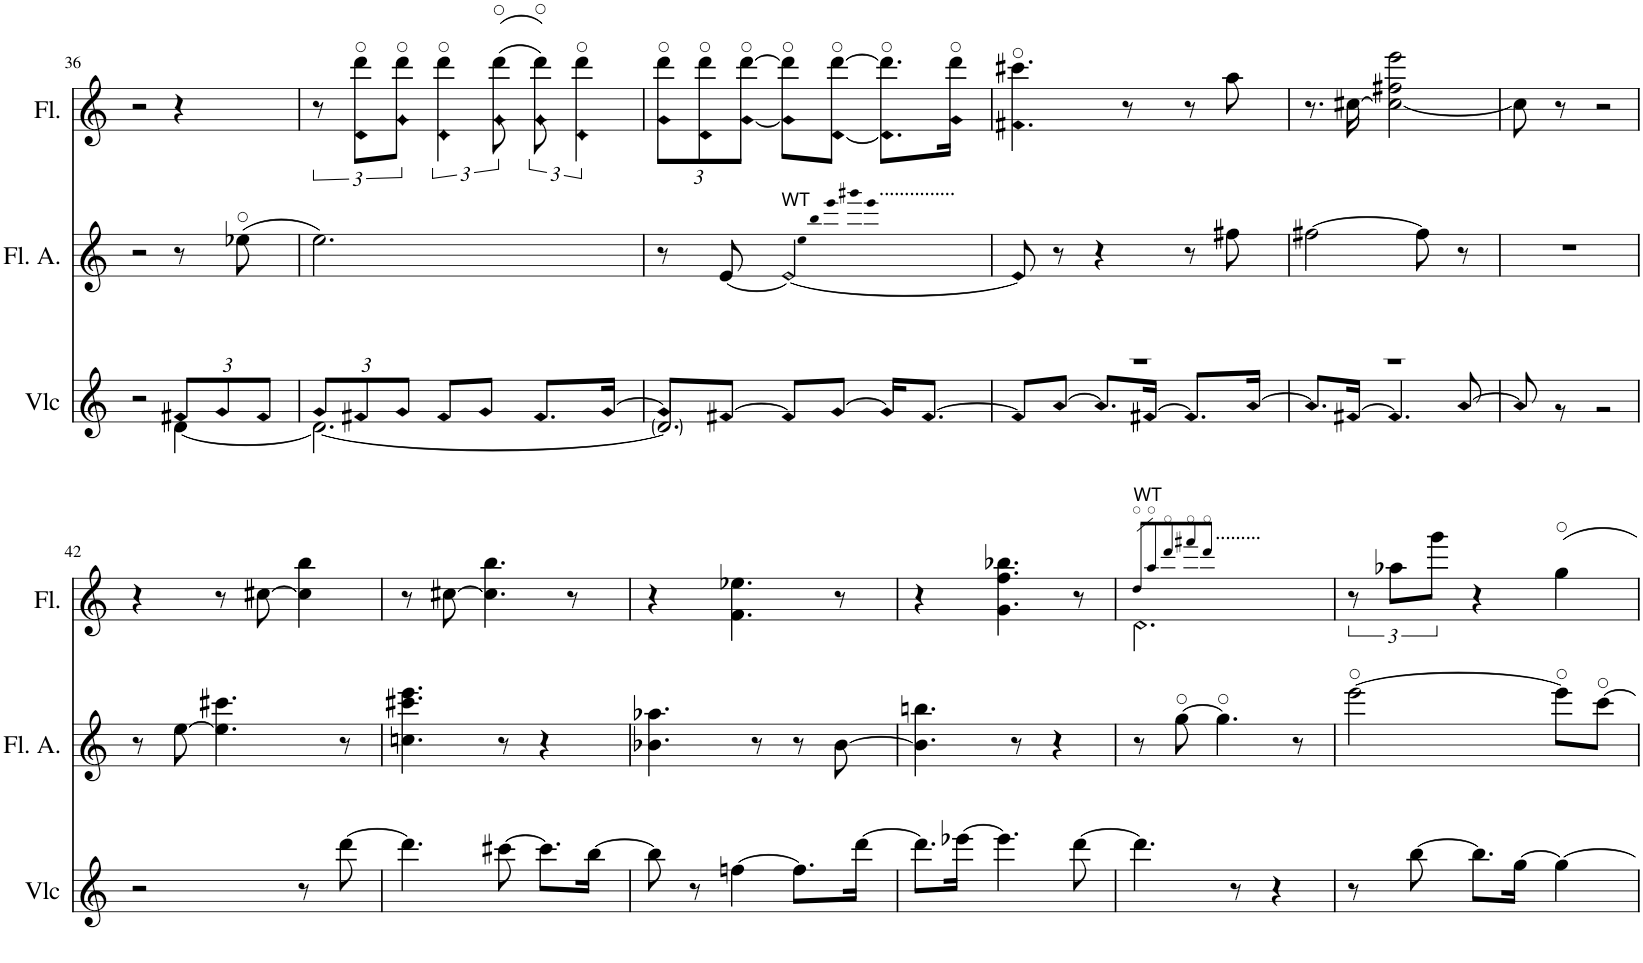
**kern	**kern	**kern
*part3	*part2	*part1
*staff3	*staff2	*staff1
*I"Violoncelle	*I"Flûte alto	*I"Flûte
*I'Vlc	*I'Fl. A.	*I'Fl.
!!LO:PB:g=z
*clefG2	*clefG2	*clefG2
*	*Trd3c5	*
*k[]	*k[]	*k[]
*M3/4	*M3/4	*M3/4
=36	=36	=36
*^	*	*
2r	2ryy	2r	2r
*	*Xbrackettup	*	*
[4d\	12f#X/L	8r	4r
.	12g/	.	.
.	.	(8ee-X\	.
.	12f#/J	.	.
=37	=37	=37	=37
2.d\_	12g/L	2.ee\)	12r
.	12f#X/	.	12d\ 12ddd\L
!	!	!	!LO:N:n=1:head=diamond
.	12g/J	.	12g\ 12ddd\J
!	!	!	!LO:N:n=1:head=diamond
.	8f#/L	.	6d\ 6ddd\
.	8g/J	.	.
!	!	!	!LO:N:n=1:head=diamond
.	.	.	((12g\ 12ddd\
!	!	!	!LO:N:n=1:head=diamond
.	8.f#/L	.	12g\ 12ddd\))
!	!	!	!LO:N:n=1:head=diamond
.	.	.	6d\ 6ddd\
.	[16g/Jk	.	.
=38	=38	=38	=38
*	*	*^	*
*	*	*	*	*Xbrackettup
2.d/]	8g/L]	8r	2ryy	12g\ 12ddd\L
.	.	.	.	12d\ 12ddd\
.	[8f#X/J	[8e/	.	.
.	.	.	.	[12g\ [12ddd\J
!	!	!LO:TX:a:t=WT	!	!
.	8f#/L]	2e/_	.	8g\] 8ddd\]L
.	[8g/J	.	.	[8d\ [8ddd\J
.	.	.	qeeL	.
.	.	.	qbb	.
.	.	.	qeee	.
.	.	.	qggg#X	.
.	.	.	qeeeJ	.
!	!	!	!LO:TX:a:t=...............	!
.	16g/KL]	.	4ee	8.d\] 8.ddd\]L
.	[8.f#/J	.	.	.
.	.	.	.	16g\ 16ddd\Jk
*	*	*v	*v	*
=39	=39	=39	=39
2.r	8f#/L]	8e/]	4.f#X\ 4.ccc#X\
.	[8a/J	8r	.
.	8.a/L]	4r	.
.	.	.	8r
.	[16f#X/Jk	.	.
.	8.f#/L]	8r	8r
.	.	8ff#X\	8aa\
.	[16a/Jk	.	.
=40	=40	=40	=40
2.r	8.a/L]	[2ff#X\	8.r
.	[16f#X/Jk	.	[16cc#X\
.	4.f#/]	.	2cc#\_ 2ff#X\ 2eee\
.	.	8ff#\]	.
.	[8a/	8r	.
=41	=41	=41	=41
2.ryy	8a/]	2.r	8cc#\]
.	8r	.	8r
.	2r	.	2r
*v	*v	*	*
!!LO:LB:g=z
=42	=42	=42
2r	8r	4r
.	[8ee\	.
.	4.ee\] 4.ccc#X\	8r
.	.	[8cc#X\
8r	.	4cc#\] 4bb\
[8ddd\	8r	.
=43	=43	=43
4.ddd\]	4.ccn\ 4.ccc#X\ 4.eee\	8r
.	.	[8cc#X\
.	.	4.cc#\] 4.bb\
[8ccc#X\	8r	.
8.ccc#\L]	4r	.
.	.	8r
[16bb\Jk	.	.
=44	=44	=44
8bb\]	4.b-X\ 4.aa-X\	4r
8r	.	.
[4ffn\	.	4.f\ 4.ee-X\
.	8r	.
8.ff\L]	8r	.
.	[8b-\	8r
[16ddd\Jk	.	.
=45	=45	=45
8.ddd\L]	4.b-\] 4.bbn\	4r
[16eee-X\Jk	.	.
4.eee-\]	.	4.g\ 4.ff\ 4.bb-X\
.	8r	.
.	4r	.
[8ddd\	.	8r
=46	=46	=46
*	*	*^
!	!	!LO:TX:a:t=WT	!
4.ddd\]	8r	2.d\	4ryy
.	[8gg\	.	.
.	.	.	8qdd/L
.	.	.	8qaa/
.	.	.	8qddd/
.	.	.	8qfff#X/
.	.	.	8qddd/J
!	!	!	!LO:TX:a:t=.........
.	4.gg\]	.	2dd
8r	.	.	.
4r	.	.	.
.	8r	.	.
*	*	*v	*v
=47	=47	=47
*	*	*brackettup
8r	[2eee\	12r
.	.	12aa-X\L
[8bb\	.	.
.	.	12ggg\J
8.bb\L]	.	4r
[16gg\Jk	.	.
4gg\_	8eee\L]	4gg\
.	[8ccc\J	.
=	=	=
*-	*-	*-
